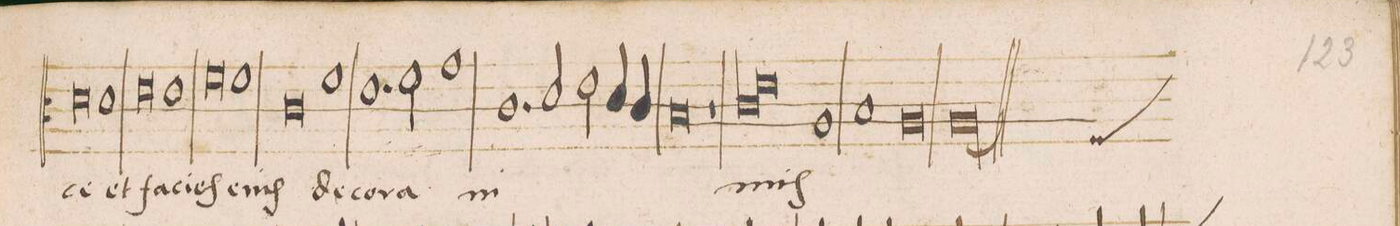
**kern	**text	**text
*I"ALTVS	*	*
*clefC3	*	*
*k[b-]	*	*
*met(3)	*	*
*M3/1	*	*
0d	.	-ce
1d	.	et
=54	=54	=54
0e	.	fa-
1e	.	-ci-
=55	=55	=55
0f	.	-es
1f	.	de-
=56	=56	=56
0c	.	-co-
1f	.	.
=57	=57	=57
1.e	.	-ra
2f\	.	.
1g	.	.
=58	=58	=58
1.c	.	ni-
2d/	.	.
2e\	.	.
4d/	.	.
4c/	.	.
=59	=59	=59
0.B-	.	.
=60	=60	=60
*lig	*	*
1c	.	mis
1e	.	.
*Xlig	*	*
1A	.	.
=61	=61	=61
1B-	.	.
0A	.	.
=62	=62	=62
0.A\	.	.
==	==	==
*-	*-	*-
